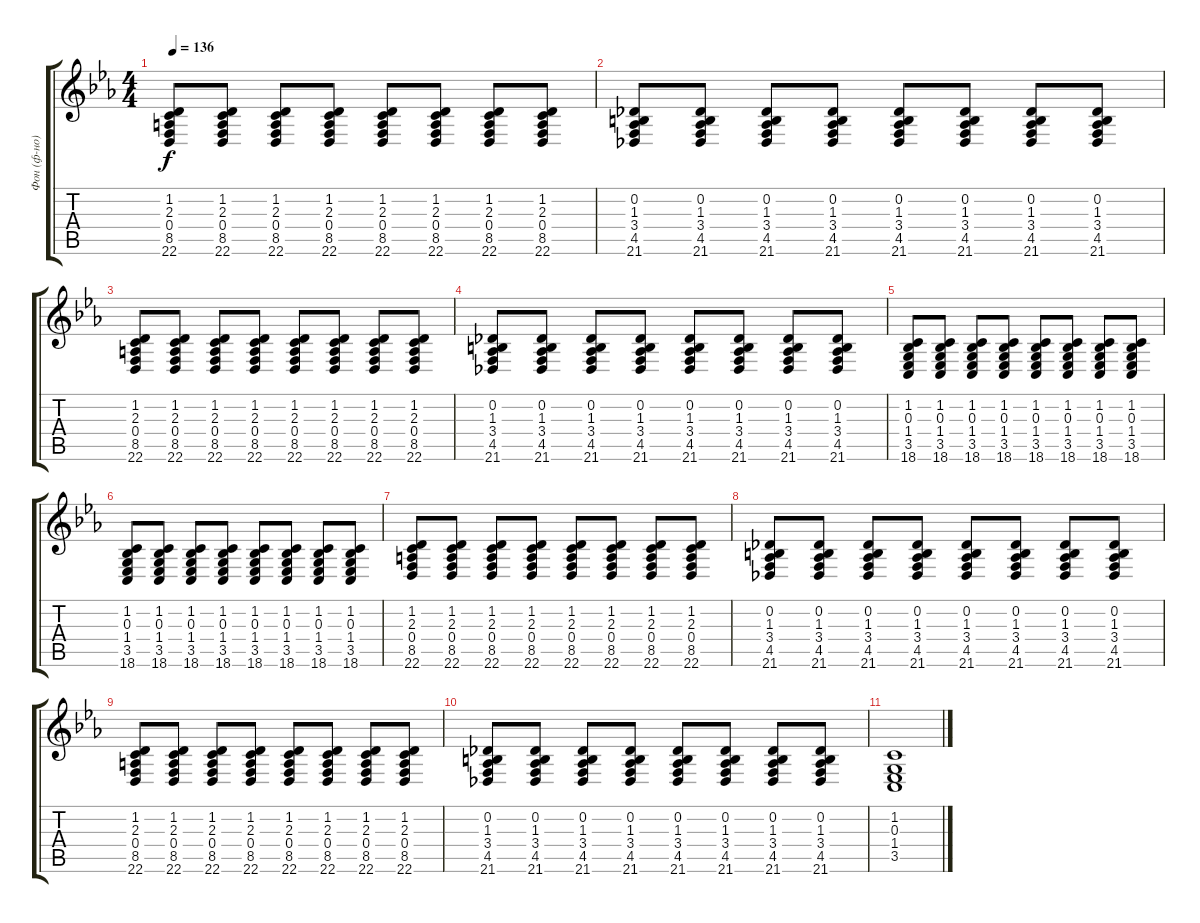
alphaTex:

\track ("Фон (ф-но)" "Фон (ф-но)") {instrument electricpiano1}
\staff {score tabs}
\tuning (E4 B3 G3 D3 A2 E2) {hide}
\ts (4 4)
\tempo 136
\clef g2
\ks cminor
(1.2 2.3 0.4 8.5 22.6).8{dy f} (1.2 2.3 0.4 8.5 22.6).8 (1.2 2.3 0.4 8.5 22.6).8 (1.2 2.3 0.4 8.5 22.6).8 (1.2 2.3 0.4 8.5 22.6).8 (1.2 2.3 0.4 8.5 22.6).8 (1.2 2.3 0.4 8.5 22.6).8 (1.2 2.3 0.4 8.5 22.6).8 |
(0.2 1.3 3.4 4.5 21.6).8 (0.2 1.3 3.4 4.5 21.6).8 (0.2 1.3 3.4 4.5 21.6).8 (0.2 1.3 3.4 4.5 21.6).8 (0.2 1.3 3.4 4.5 21.6).8 (0.2 1.3 3.4 4.5 21.6).8 (0.2 1.3 3.4 4.5 21.6).8 (0.2 1.3 3.4 4.5 21.6).8 |
(1.2 2.3 0.4 8.5 22.6).8 (1.2 2.3 0.4 8.5 22.6).8 (1.2 2.3 0.4 8.5 22.6).8 (1.2 2.3 0.4 8.5 22.6).8 (1.2 2.3 0.4 8.5 22.6).8 (1.2 2.3 0.4 8.5 22.6).8 (1.2 2.3 0.4 8.5 22.6).8 (1.2 2.3 0.4 8.5 22.6).8 |
(0.2 1.3 3.4 4.5 21.6).8 (0.2 1.3 3.4 4.5 21.6).8 (0.2 1.3 3.4 4.5 21.6).8 (0.2 1.3 3.4 4.5 21.6).8 (0.2 1.3 3.4 4.5 21.6).8 (0.2 1.3 3.4 4.5 21.6).8 (0.2 1.3 3.4 4.5 21.6).8 (0.2 1.3 3.4 4.5 21.6).8 |
(1.2 0.3 1.4 3.5 18.6).8 (1.2 0.3 1.4 3.5 18.6).8 (1.2 0.3 1.4 3.5 18.6).8 (1.2 0.3 1.4 3.5 18.6).8 (1.2 0.3 1.4 3.5 18.6).8 (1.2 0.3 1.4 3.5 18.6).8 (1.2 0.3 1.4 3.5 18.6).8 (1.2 0.3 1.4 3.5 18.6).8 |
(1.2 0.3 1.4 3.5 18.6).8 (1.2 0.3 1.4 3.5 18.6).8 (1.2 0.3 1.4 3.5 18.6).8 (1.2 0.3 1.4 3.5 18.6).8 (1.2 0.3 1.4 3.5 18.6).8 (1.2 0.3 1.4 3.5 18.6).8 (1.2 0.3 1.4 3.5 18.6).8 (1.2 0.3 1.4 3.5 18.6).8 |
(1.2 2.3 0.4 8.5 22.6).8 (1.2 2.3 0.4 8.5 22.6).8 (1.2 2.3 0.4 8.5 22.6).8 (1.2 2.3 0.4 8.5 22.6).8 (1.2 2.3 0.4 8.5 22.6).8 (1.2 2.3 0.4 8.5 22.6).8 (1.2 2.3 0.4 8.5 22.6).8 (1.2 2.3 0.4 8.5 22.6).8 |
(0.2 1.3 3.4 4.5 21.6).8 (0.2 1.3 3.4 4.5 21.6).8 (0.2 1.3 3.4 4.5 21.6).8 (0.2 1.3 3.4 4.5 21.6).8 (0.2 1.3 3.4 4.5 21.6).8 (0.2 1.3 3.4 4.5 21.6).8 (0.2 1.3 3.4 4.5 21.6).8 (0.2 1.3 3.4 4.5 21.6).8 |
(1.2 2.3 0.4 8.5 22.6).8 (1.2 2.3 0.4 8.5 22.6).8 (1.2 2.3 0.4 8.5 22.6).8 (1.2 2.3 0.4 8.5 22.6).8 (1.2 2.3 0.4 8.5 22.6).8 (1.2 2.3 0.4 8.5 22.6).8 (1.2 2.3 0.4 8.5 22.6).8 (1.2 2.3 0.4 8.5 22.6).8 |
(0.2 1.3 3.4 4.5 21.6).8 (0.2 1.3 3.4 4.5 21.6).8 (0.2 1.3 3.4 4.5 21.6).8 (0.2 1.3 3.4 4.5 21.6).8 (0.2 1.3 3.4 4.5 21.6).8 (0.2 1.3 3.4 4.5 21.6).8 (0.2 1.3 3.4 4.5 21.6).8 (0.2 1.3 3.4 4.5 21.6).8 |
(1.2 0.3 1.4 3.5).1
